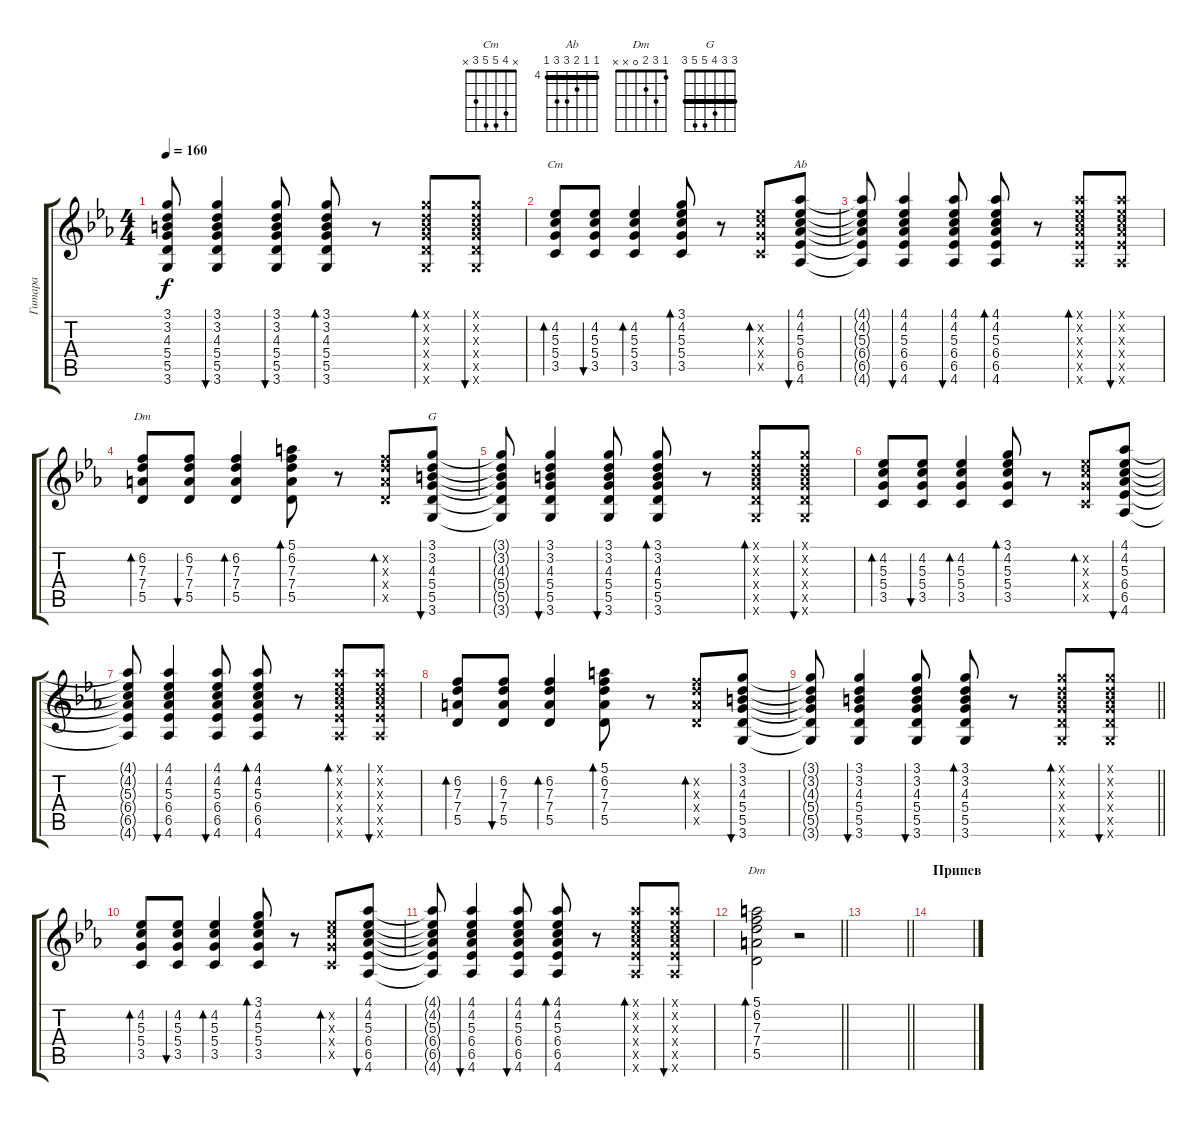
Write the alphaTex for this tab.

\track ("Гитара" "Гитара") {instrument acousticguitarsteel}
\staff {score tabs}
\tuning (E4 B3 G3 D3 A2 E2) {hide}
\chord ("Cm" x 4 5 5 3 x)
\chord ("Ab" 4 4 5 6 6 4) {firstfret 4 barre 4}
\chord ("Dm" x 6 7 7 5 x) {firstfret 5}
\chord ("G" 3 3 4 5 5 3) {barre 3}
\chord ("Dm" 1 3 2 0 x x)
\ts (4 4)
\tempo 160
\clef g2
\ks cminor
(3.1{t} 3.2{t} 4.3{t} 5.4{t} 5.5{t} 3.6{t}).8{dy f} (3.1 3.2 4.3 5.4 5.5 3.6).4{bu 60} (3.1 3.2 4.3 5.4 5.5 3.6).8{bu 60} (3.1 3.2 4.3 5.4 5.5 3.6).8{bd 60} r.8 (3.1{x} 3.2{x} 4.3{x} 5.4{x} 5.5{x} 3.6{x}).8{bd 60} (3.1{x} 3.2{x} 4.3{x} 5.4{x} 5.5{x} 3.6{x}).8{bu 60} |
(4.2 5.3 5.4 3.5).8{bd 60 ch "Cm"} (4.2 5.3 5.4 3.5).8{bu 60} (4.2 5.3 5.4 3.5).4{bd 60} (3.1 4.2 5.3 5.4 3.5).8{bd 60} r.8 (4.2{x} 5.3{x} 5.4{x} 3.5{x}).8{bd 60} (4.1 4.2 5.3 6.4 6.5 4.6).8{bu 60 ch "Ab"} |
(4.1{t} 4.2{t} 5.3{t} 6.4{t} 6.5{t} 4.6{t}).8 (4.1 4.2 5.3 6.4 6.5 4.6).4{bu 60} (4.1 4.2 5.3 6.4 6.5 4.6).8{bu 60} (4.1 4.2 5.3 6.4 6.5 4.6).8{bd 60} r.8 (4.1{x} 4.2{x} 5.3{x} 6.4{x} 6.5{x} 4.6{x}).8{bd 60} (4.1{x} 4.2{x} 5.3{x} 6.4{x} 6.5{x} 4.6{x}).8{bu 60} |
(6.2 7.3 7.4 5.5).8{bd 60 ch "Dm"} (6.2 7.3 7.4 5.5).8{bu 60} (6.2 7.3 7.4 5.5).4{bd 60} (5.1 6.2 7.3 7.4 5.5).8{bd 60} r.8 (6.2{x} 7.3{x} 7.4{x} 5.5{x}).8{bd 60} (3.1 3.2 4.3 5.4 5.5 3.6).8{bu 60 ch "G"} |
(3.1{t} 3.2{t} 4.3{t} 5.4{t} 5.5{t} 3.6{t}).8 (3.1 3.2 4.3 5.4 5.5 3.6).4{bu 60} (3.1 3.2 4.3 5.4 5.5 3.6).8{bu 60} (3.1 3.2 4.3 5.4 5.5 3.6).8{bd 60} r.8 (3.1{x} 3.2{x} 4.3{x} 5.4{x} 5.5{x} 3.6{x}).8{bd 60} (3.1{x} 3.2{x} 4.3{x} 5.4{x} 5.5{x} 3.6{x}).8{bu 60} |
(4.2 5.3 5.4 3.5).8{bd 60} (4.2 5.3 5.4 3.5).8{bu 60} (4.2 5.3 5.4 3.5).4{bd 60} (3.1 4.2 5.3 5.4 3.5).8{bd 60} r.8 (4.2{x} 5.3{x} 5.4{x} 3.5{x}).8{bd 60} (4.1 4.2 5.3 6.4 6.5 4.6).8{bu 60} |
(4.1{t} 4.2{t} 5.3{t} 6.4{t} 6.5{t} 4.6{t}).8 (4.1 4.2 5.3 6.4 6.5 4.6).4{bu 60} (4.1 4.2 5.3 6.4 6.5 4.6).8{bu 60} (4.1 4.2 5.3 6.4 6.5 4.6).8{bd 60} r.8 (4.1{x} 4.2{x} 5.3{x} 6.4{x} 6.5{x} 4.6{x}).8{bd 60} (4.1{x} 4.2{x} 5.3{x} 6.4{x} 6.5{x} 4.6{x}).8{bu 60} |
(6.2 7.3 7.4 5.5).8{bd 60} (6.2 7.3 7.4 5.5).8{bu 60} (6.2 7.3 7.4 5.5).4{bd 60} (5.1 6.2 7.3 7.4 5.5).8{bd 60} r.8 (6.2{x} 7.3{x} 7.4{x} 5.5{x}).8{bd 60} (3.1 3.2 4.3 5.4 5.5 3.6).8{bu 60} |
\barLineRight lightlight
(3.1{t} 3.2{t} 4.3{t} 5.4{t} 5.5{t} 3.6{t}).8 (3.1 3.2 4.3 5.4 5.5 3.6).4{bu 60} (3.1 3.2 4.3 5.4 5.5 3.6).8{bu 60} (3.1 3.2 4.3 5.4 5.5 3.6).8{bd 60} r.8 (3.1{x} 3.2{x} 4.3{x} 5.4{x} 5.5{x} 3.6{x}).8{bd 60} (3.1{x} 3.2{x} 4.3{x} 5.4{x} 5.5{x} 3.6{x}).8{bu 60} |
(4.2 5.3 5.4 3.5).8{bd 60} (4.2 5.3 5.4 3.5).8{bu 60} (4.2 5.3 5.4 3.5).4{bd 60} (3.1 4.2 5.3 5.4 3.5).8{bd 60} r.8 (4.2{x} 5.3{x} 5.4{x} 3.5{x}).8{bd 60} (4.1 4.2 5.3 6.4 6.5 4.6).8{bu 60} |
(4.1{t} 4.2{t} 5.3{t} 6.4{t} 6.5{t} 4.6{t}).8 (4.1 4.2 5.3 6.4 6.5 4.6).4{bu 60} (4.1 4.2 5.3 6.4 6.5 4.6).8{bu 60} (4.1 4.2 5.3 6.4 6.5 4.6).8{bd 60} r.8 (4.1{x} 4.2{x} 5.3{x} 6.4{x} 6.5{x} 4.6{x}).8{bd 60} (4.1{x} 4.2{x} 5.3{x} 6.4{x} 6.5{x} 4.6{x}).8{bu 60} |
\barLineRight lightlight
(5.1 6.2 7.3 7.4 5.5).2{bd 60 ch "Dm"} r.2 |
\barLineRight lightlight
|
\section ("" "Припев")
